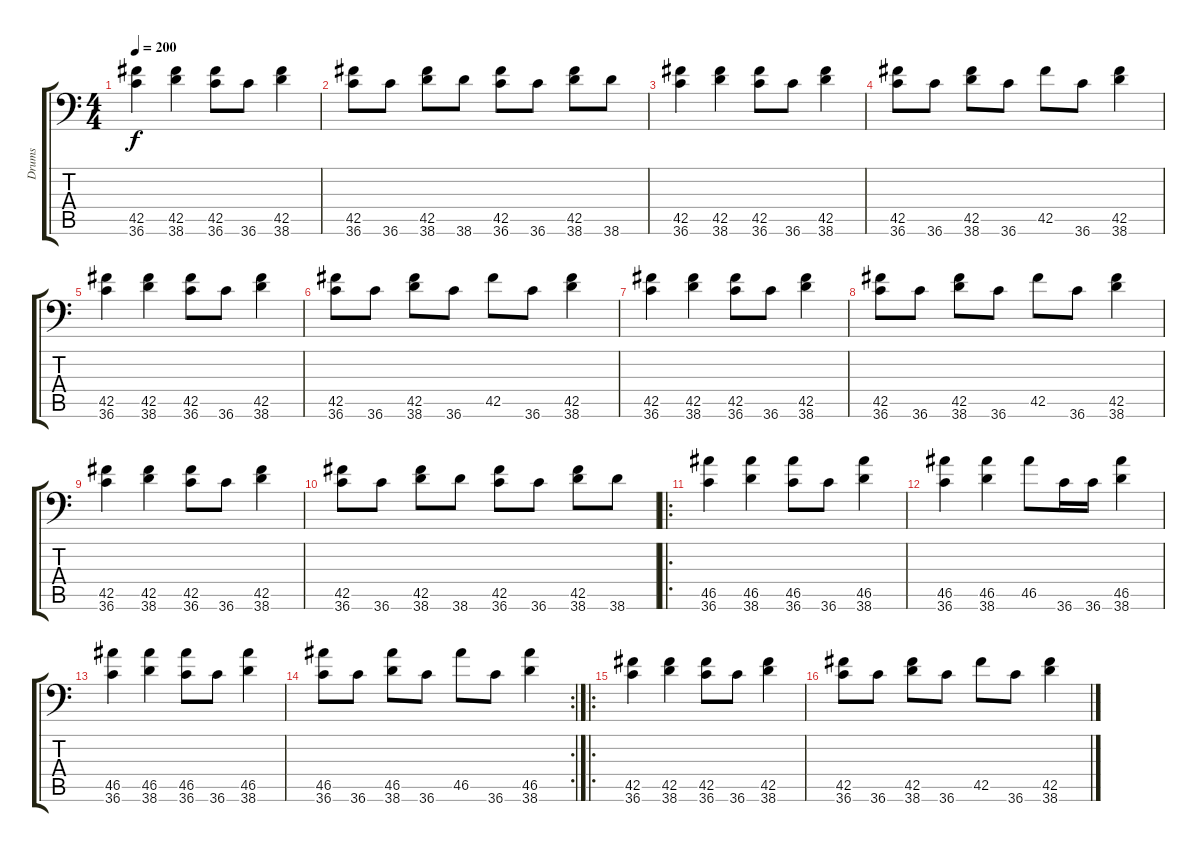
\track ("Drums" "Drums") {instrument acousticgrandpiano}
\staff {score tabs}
\tuning (C-1 C-1 C-1 C-1 C-1 C-1) {hide}
\ts (4 4)
\tempo 200
\clef f4
\ks c
(42.5 36.6).4{dy f} (42.5 38.6).4 (42.5 36.6).8 36.6.8 (42.5 38.6).4 |
(42.5 36.6).8 36.6.8 (42.5 38.6).8 38.6.8 (42.5 36.6).8 36.6.8 (42.5 38.6).8 38.6.8 |
(42.5 36.6).4 (42.5 38.6).4 (42.5 36.6).8 36.6.8 (42.5 38.6).4 |
(42.5 36.6).8 36.6.8 (42.5 38.6).8 36.6.8 42.5.8 36.6.8 (42.5 38.6).4 |
(42.5 36.6).4 (42.5 38.6).4 (42.5 36.6).8 36.6.8 (42.5 38.6).4 |
(42.5 36.6).8 36.6.8 (42.5 38.6).8 36.6.8 42.5.8 36.6.8 (42.5 38.6).4 |
(42.5 36.6).4 (42.5 38.6).4 (42.5 36.6).8 36.6.8 (42.5 38.6).4 |
(42.5 36.6).8 36.6.8 (42.5 38.6).8 36.6.8 42.5.8 36.6.8 (42.5 38.6).4 |
(42.5 36.6).4 (42.5 38.6).4 (42.5 36.6).8 36.6.8 (42.5 38.6).4 |
(42.5 36.6).8 36.6.8 (42.5 38.6).8 38.6.8 (42.5 36.6).8 36.6.8 (42.5 38.6).8 38.6.8 |
\ro
(46.5 36.6).4 (46.5 38.6).4 (46.5 36.6).8 36.6.8 (46.5 38.6).4 |
(46.5 36.6).4 (46.5 38.6).4 46.5.8 36.6.16 36.6.16 (46.5 38.6).4 |
(46.5 36.6).4 (46.5 38.6).4 (46.5 36.6).8 36.6.8 (46.5 38.6).4 |
\rc 2
(46.5 36.6).8 36.6.8 (46.5 38.6).8 36.6.8 46.5.8 36.6.8 (46.5 38.6).4 |
\ro
(42.5 36.6).4 (42.5 38.6).4 (42.5 36.6).8 36.6.8 (42.5 38.6).4 |
(42.5 36.6).8 36.6.8 (42.5 38.6).8 36.6.8 42.5.8 36.6.8 (42.5 38.6).4
